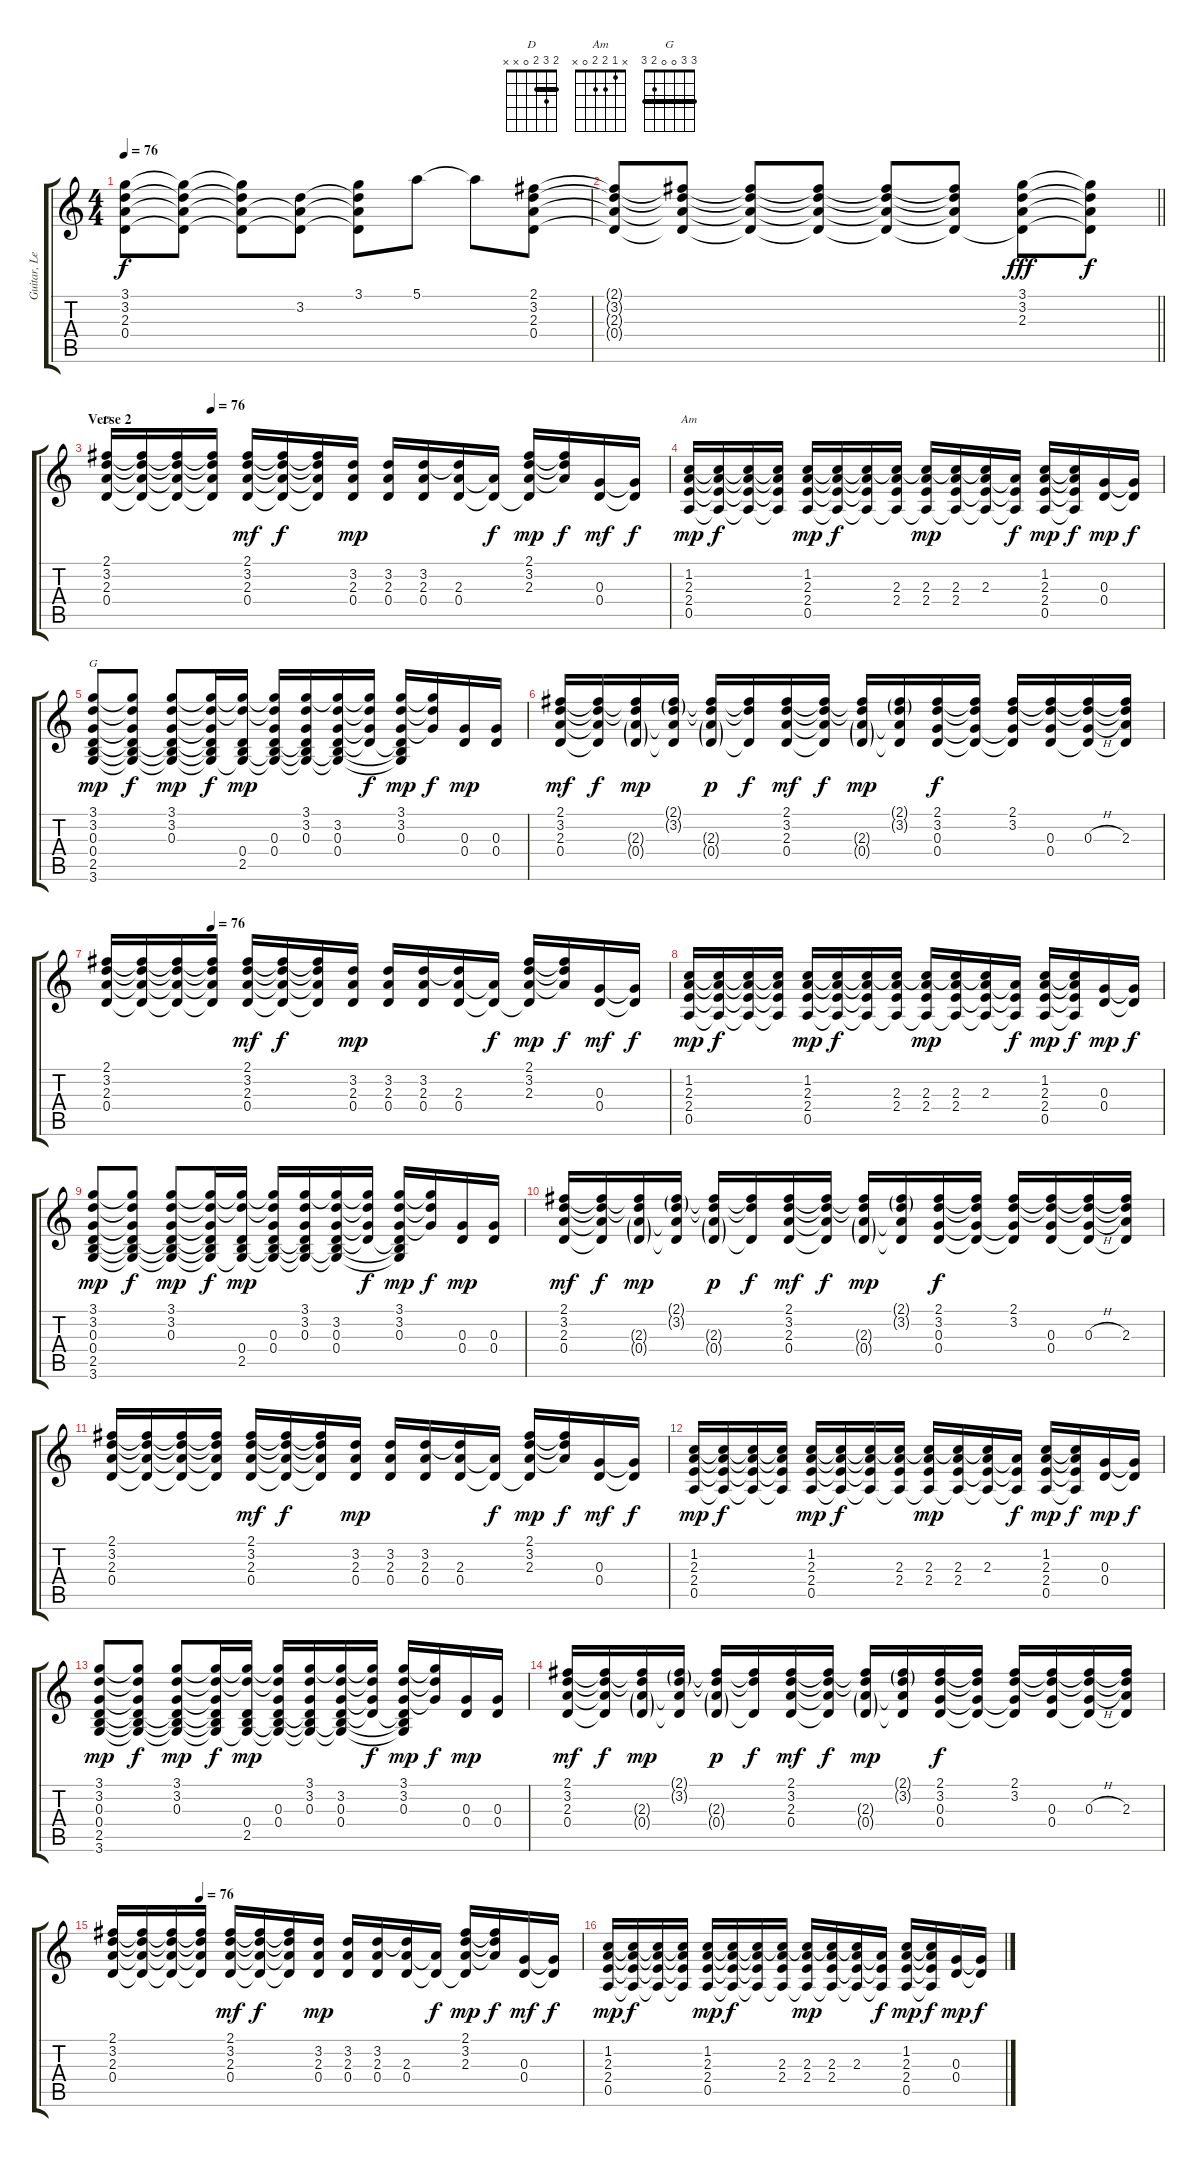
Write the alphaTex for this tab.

\track ("Guitar, Lead" "Guitar, Le") {instrument acousticguitarsteel}
\staff {score tabs}
\tuning (E4 B3 G3 D3 A2 E2) {hide}
\chord ("D" 2 3 2 0 x x) {barre 2}
\chord ("Am" x 1 2 2 0 x)
\chord ("G" 3 3 0 0 2 3) {barre 3}
\ts (4 4)
\tempo 76
\clef g2
\ks c
(3.1 3.2 2.3 0.4).8{dy f} (3.1{t} 3.2{t} 2.3{t} 0.4{t}).8 (3.1{t} 3.2{t} 2.3{t} 0.4{t}).8 (3.2 2.3{t} 0.4{t}).8 (3.1 3.2{t} 2.3{t} 0.4{t}).8 5.1.8 5.1{t}.8 (2.1 3.2 2.3 0.4).8 |
\barLineRight lightlight
(2.1{t} 3.2{t} 2.3{t} 0.4{t}).8 (2.1{t} 3.2{t} 2.3{t} 0.4{t}).8 (2.1{t} 3.2{t} 2.3{t} 0.4{t}).8 (2.1{t} 3.2{t} 2.3{t} 0.4{t}).8 (2.1{t} 3.2{t} 2.3{t} 0.4{t}).8 (2.1{t} 3.2{t} 2.3{t} 0.4{t}).8 (3.1 3.2 2.3 0.4{t}).8{dy fff} (3.1{t} 3.2{t} 2.3{t} 0.4{t}).8{dy f} |
\section ("" "Verse 2")
\tempo (76 0.1875)
(2.1 3.2 2.3 0.4).16{ch "D"} (2.1{t} 3.2{t} 2.3{t} 0.4{t}).16 (2.1{t} 3.2{t} 2.3{t} 0.4{t}).16 (2.1{t} 3.2{t} 2.3{t} 0.4{t}).16 (2.1 3.2 2.3 0.4).16{dy mf} (2.1{t} 3.2{t} 2.3{t} 0.4{t}).16{dy f} (2.1{t} 3.2{t} 2.3{t} 0.4{t}).16 (3.2 2.3 0.4).16{dy mp} (3.2 2.3 0.4).16 (3.2 2.3 0.4).16 (3.2{t} 2.3 0.4).16 (2.3{t} 0.4{t}).16{dy f} (2.1 3.2 2.3 0.4{t}).16{dy mp} (2.1{t} 3.2{t} 2.3{t}).16{dy f} (0.3 0.4).16{dy mf} (0.3{t} 0.4{t}).16{dy f} |
(1.2 2.3 2.4 0.5).16{ch "Am" dy mp} (1.2{t} 2.3{t} 2.4{t} 0.5{t}).16{dy f} (1.2{t} 2.3{t} 2.4{t} 0.5{t}).16 (1.2{t} 2.3{t} 2.4{t} 0.5{t}).16 (1.2 2.3 2.4 0.5).16{dy mp} (1.2{t} 2.3{t} 2.4{t} 0.5{t}).16{dy f} (1.2{t} 2.3{t} 2.4{t} 0.5{t}).16 (1.2{t} 2.3 2.4 0.5{t}).16 (1.2{t} 2.3 2.4 0.5{t}).16{dy mp} (1.2{t} 2.3 2.4 0.5{t}).16 (1.2{t} 2.3 2.4{t} 0.5{t}).16 (2.3{t} 2.4{t} 0.5{t}).16{dy f} (1.2 2.3 2.4 0.5).16{dy mp} (1.2{t} 2.3{t} 2.4{t} 0.5{t}).16{dy f} (0.3 0.4).16{dy mp} (0.3{t} 0.4{t}).16{dy f} |
(3.1 3.2 0.3 0.4 2.5 3.6).8{ch "G" dy mp} (3.1{t} 3.2{t} 0.3{t} 0.4{t} 2.5{t} 3.6{t}).8{dy f} (3.1 3.2 0.3 0.4{t} 2.5{t} 3.6{t}).8{dy mp} (3.1{t} 3.2{t} 0.3{t} 0.4{t} 2.5{t} 3.6{t}).16{dy f} (3.1{t} 3.2{t} 0.4 2.5 3.6{t}).16{dy mp} (3.1{t} 3.2{t} 0.3 0.4 2.5{t} 3.6{t}).16 (3.1 3.2 0.3 0.4{t} 2.5{t} 3.6{t}).16 (3.1{t} 3.2 0.3 0.4 2.5{t} 3.6{t}).16 (3.1{t} 3.2{t} 0.3{t} 0.4{t}).16{dy f} (3.1 3.2 0.3 0.4{t} 2.5{t} 3.6{t}).16{dy mp} (3.1{t} 3.2{t} 0.3{t}).16{dy f} (0.3 0.4).16{dy mp} (0.3 0.4).16 |
(2.1 3.2 2.3 0.4).16{dy mf} (2.1{t} 3.2{t} 2.3{t} 0.4{t}).16{dy f} (2.1{t} 3.2{t} 2.3{g} 0.4{g}).16{dy mp} (2.1{g} 3.2{g} 2.3{t} 0.4{t}).16 (2.1{t} 3.2{t} 2.3{g} 0.4{g}).16{dy p} (2.1{t} 3.2{t} 0.4{t}).16{dy f} (2.1 3.2 2.3 0.4).16{dy mf} (2.1{t} 3.2{t} 2.3{t} 0.4{t}).16{dy f} (2.1{t} 3.2{t} 2.3{g} 0.4{g}).16{dy mp} (2.1{g} 3.2{g} 2.3{t} 0.4{t}).16 (2.1 3.2 0.3 0.4).16{dy f} (2.1{t} 3.2{t} 0.3{t} 0.4{t}).16 (2.1 3.2 0.3{t} 0.4{t}).16 (2.1{t} 3.2{t} 0.3 0.4).16 (2.1{t} 3.2{t} 0.3{h} 0.4{t}).16 (2.1{t} 3.2{t} 2.3 0.4{t}).16 |
\tempo (76 0.1875)
(2.1 3.2 2.3 0.4).16 (2.1{t} 3.2{t} 2.3{t} 0.4{t}).16 (2.1{t} 3.2{t} 2.3{t} 0.4{t}).16 (2.1{t} 3.2{t} 2.3{t} 0.4{t}).16 (2.1 3.2 2.3 0.4).16{dy mf} (2.1{t} 3.2{t} 2.3{t} 0.4{t}).16{dy f} (2.1{t} 3.2{t} 2.3{t} 0.4{t}).16 (3.2 2.3 0.4).16{dy mp} (3.2 2.3 0.4).16 (3.2 2.3 0.4).16 (3.2{t} 2.3 0.4).16 (2.3{t} 0.4{t}).16{dy f} (2.1 3.2 2.3 0.4{t}).16{dy mp} (2.1{t} 3.2{t} 2.3{t}).16{dy f} (0.3 0.4).16{dy mf} (0.3{t} 0.4{t}).16{dy f} |
(1.2 2.3 2.4 0.5).16{dy mp} (1.2{t} 2.3{t} 2.4{t} 0.5{t}).16{dy f} (1.2{t} 2.3{t} 2.4{t} 0.5{t}).16 (1.2{t} 2.3{t} 2.4{t} 0.5{t}).16 (1.2 2.3 2.4 0.5).16{dy mp} (1.2{t} 2.3{t} 2.4{t} 0.5{t}).16{dy f} (1.2{t} 2.3{t} 2.4{t} 0.5{t}).16 (1.2{t} 2.3 2.4 0.5{t}).16 (1.2{t} 2.3 2.4 0.5{t}).16{dy mp} (1.2{t} 2.3 2.4 0.5{t}).16 (1.2{t} 2.3 2.4{t} 0.5{t}).16 (2.3{t} 2.4{t} 0.5{t}).16{dy f} (1.2 2.3 2.4 0.5).16{dy mp} (1.2{t} 2.3{t} 2.4{t} 0.5{t}).16{dy f} (0.3 0.4).16{dy mp} (0.3{t} 0.4{t}).16{dy f} |
(3.1 3.2 0.3 0.4 2.5 3.6).8{dy mp} (3.1{t} 3.2{t} 0.3{t} 0.4{t} 2.5{t} 3.6{t}).8{dy f} (3.1 3.2 0.3 0.4{t} 2.5{t} 3.6{t}).8{dy mp} (3.1{t} 3.2{t} 0.3{t} 0.4{t} 2.5{t} 3.6{t}).16{dy f} (3.1{t} 3.2{t} 0.4 2.5 3.6{t}).16{dy mp} (3.1{t} 3.2{t} 0.3 0.4 2.5{t} 3.6{t}).16 (3.1 3.2 0.3 0.4{t} 2.5{t} 3.6{t}).16 (3.1{t} 3.2 0.3 0.4 2.5{t} 3.6{t}).16 (3.1{t} 3.2{t} 0.3{t} 0.4{t}).16{dy f} (3.1 3.2 0.3 0.4{t} 2.5{t} 3.6{t}).16{dy mp} (3.1{t} 3.2{t} 0.3{t}).16{dy f} (0.3 0.4).16{dy mp} (0.3 0.4).16 |
(2.1 3.2 2.3 0.4).16{dy mf} (2.1{t} 3.2{t} 2.3{t} 0.4{t}).16{dy f} (2.1{t} 3.2{t} 2.3{g} 0.4{g}).16{dy mp} (2.1{g} 3.2{g} 2.3{t} 0.4{t}).16 (2.1{t} 3.2{t} 2.3{g} 0.4{g}).16{dy p} (2.1{t} 3.2{t} 0.4{t}).16{dy f} (2.1 3.2 2.3 0.4).16{dy mf} (2.1{t} 3.2{t} 2.3{t} 0.4{t}).16{dy f} (2.1{t} 3.2{t} 2.3{g} 0.4{g}).16{dy mp} (2.1{g} 3.2{g} 2.3{t} 0.4{t}).16 (2.1 3.2 0.3 0.4).16{dy f} (2.1{t} 3.2{t} 0.3{t} 0.4{t}).16 (2.1 3.2 0.3{t} 0.4{t}).16 (2.1{t} 3.2{t} 0.3 0.4).16 (2.1{t} 3.2{t} 0.3{h} 0.4{t}).16 (2.1{t} 3.2{t} 2.3 0.4{t}).16 |
(2.1 3.2 2.3 0.4).16 (2.1{t} 3.2{t} 2.3{t} 0.4{t}).16 (2.1{t} 3.2{t} 2.3{t} 0.4{t}).16 (2.1{t} 3.2{t} 2.3{t} 0.4{t}).16 (2.1 3.2 2.3 0.4).16{dy mf} (2.1{t} 3.2{t} 2.3{t} 0.4{t}).16{dy f} (2.1{t} 3.2{t} 2.3{t} 0.4{t}).16 (3.2 2.3 0.4).16{dy mp} (3.2 2.3 0.4).16 (3.2 2.3 0.4).16 (3.2{t} 2.3 0.4).16 (2.3{t} 0.4{t}).16{dy f} (2.1 3.2 2.3 0.4{t}).16{dy mp} (2.1{t} 3.2{t} 2.3{t}).16{dy f} (0.3 0.4).16{dy mf} (0.3{t} 0.4{t}).16{dy f} |
(1.2 2.3 2.4 0.5).16{dy mp} (1.2{t} 2.3{t} 2.4{t} 0.5{t}).16{dy f} (1.2{t} 2.3{t} 2.4{t} 0.5{t}).16 (1.2{t} 2.3{t} 2.4{t} 0.5{t}).16 (1.2 2.3 2.4 0.5).16{dy mp} (1.2{t} 2.3{t} 2.4{t} 0.5{t}).16{dy f} (1.2{t} 2.3{t} 2.4{t} 0.5{t}).16 (1.2{t} 2.3 2.4 0.5{t}).16 (1.2{t} 2.3 2.4 0.5{t}).16{dy mp} (1.2{t} 2.3 2.4 0.5{t}).16 (1.2{t} 2.3 2.4{t} 0.5{t}).16 (2.3{t} 2.4{t} 0.5{t}).16{dy f} (1.2 2.3 2.4 0.5).16{dy mp} (1.2{t} 2.3{t} 2.4{t} 0.5{t}).16{dy f} (0.3 0.4).16{dy mp} (0.3{t} 0.4{t}).16{dy f} |
(3.1 3.2 0.3 0.4 2.5 3.6).8{dy mp} (3.1{t} 3.2{t} 0.3{t} 0.4{t} 2.5{t} 3.6{t}).8{dy f} (3.1 3.2 0.3 0.4{t} 2.5{t} 3.6{t}).8{dy mp} (3.1{t} 3.2{t} 0.3{t} 0.4{t} 2.5{t} 3.6{t}).16{dy f} (3.1{t} 3.2{t} 0.4 2.5 3.6{t}).16{dy mp} (3.1{t} 3.2{t} 0.3 0.4 2.5{t} 3.6{t}).16 (3.1 3.2 0.3 0.4{t} 2.5{t} 3.6{t}).16 (3.1{t} 3.2 0.3 0.4 2.5{t} 3.6{t}).16 (3.1{t} 3.2{t} 0.3{t} 0.4{t}).16{dy f} (3.1 3.2 0.3 0.4{t} 2.5{t} 3.6{t}).16{dy mp} (3.1{t} 3.2{t} 0.3{t}).16{dy f} (0.3 0.4).16{dy mp} (0.3 0.4).16 |
(2.1 3.2 2.3 0.4).16{dy mf} (2.1{t} 3.2{t} 2.3{t} 0.4{t}).16{dy f} (2.1{t} 3.2{t} 2.3{g} 0.4{g}).16{dy mp} (2.1{g} 3.2{g} 2.3{t} 0.4{t}).16 (2.1{t} 3.2{t} 2.3{g} 0.4{g}).16{dy p} (2.1{t} 3.2{t} 0.4{t}).16{dy f} (2.1 3.2 2.3 0.4).16{dy mf} (2.1{t} 3.2{t} 2.3{t} 0.4{t}).16{dy f} (2.1{t} 3.2{t} 2.3{g} 0.4{g}).16{dy mp} (2.1{g} 3.2{g} 2.3{t} 0.4{t}).16 (2.1 3.2 0.3 0.4).16{dy f} (2.1{t} 3.2{t} 0.3{t} 0.4{t}).16 (2.1 3.2 0.3{t} 0.4{t}).16 (2.1{t} 3.2{t} 0.3 0.4).16 (2.1{t} 3.2{t} 0.3{h} 0.4{t}).16 (2.1{t} 3.2{t} 2.3 0.4{t}).16 |
\tempo (76 0.1875)
(2.1 3.2 2.3 0.4).16 (2.1{t} 3.2{t} 2.3{t} 0.4{t}).16 (2.1{t} 3.2{t} 2.3{t} 0.4{t}).16 (2.1{t} 3.2{t} 2.3{t} 0.4{t}).16 (2.1 3.2 2.3 0.4).16{dy mf} (2.1{t} 3.2{t} 2.3{t} 0.4{t}).16{dy f} (2.1{t} 3.2{t} 2.3{t} 0.4{t}).16 (3.2 2.3 0.4).16{dy mp} (3.2 2.3 0.4).16 (3.2 2.3 0.4).16 (3.2{t} 2.3 0.4).16 (2.3{t} 0.4{t}).16{dy f} (2.1 3.2 2.3 0.4{t}).16{dy mp} (2.1{t} 3.2{t} 2.3{t}).16{dy f} (0.3 0.4).16{dy mf} (0.3{t} 0.4{t}).16{dy f} |
(1.2 2.3 2.4 0.5).16{dy mp} (1.2{t} 2.3{t} 2.4{t} 0.5{t}).16{dy f} (1.2{t} 2.3{t} 2.4{t} 0.5{t}).16 (1.2{t} 2.3{t} 2.4{t} 0.5{t}).16 (1.2 2.3 2.4 0.5).16{dy mp} (1.2{t} 2.3{t} 2.4{t} 0.5{t}).16{dy f} (1.2{t} 2.3{t} 2.4{t} 0.5{t}).16 (1.2{t} 2.3 2.4 0.5{t}).16 (1.2{t} 2.3 2.4 0.5{t}).16{dy mp} (1.2{t} 2.3 2.4 0.5{t}).16 (1.2{t} 2.3 2.4{t} 0.5{t}).16 (2.3{t} 2.4{t} 0.5{t}).16{dy f} (1.2 2.3 2.4 0.5).16{dy mp} (1.2{t} 2.3{t} 2.4{t} 0.5{t}).16{dy f} (0.3 0.4).16{dy mp} (0.3{t} 0.4{t}).16{dy f}
